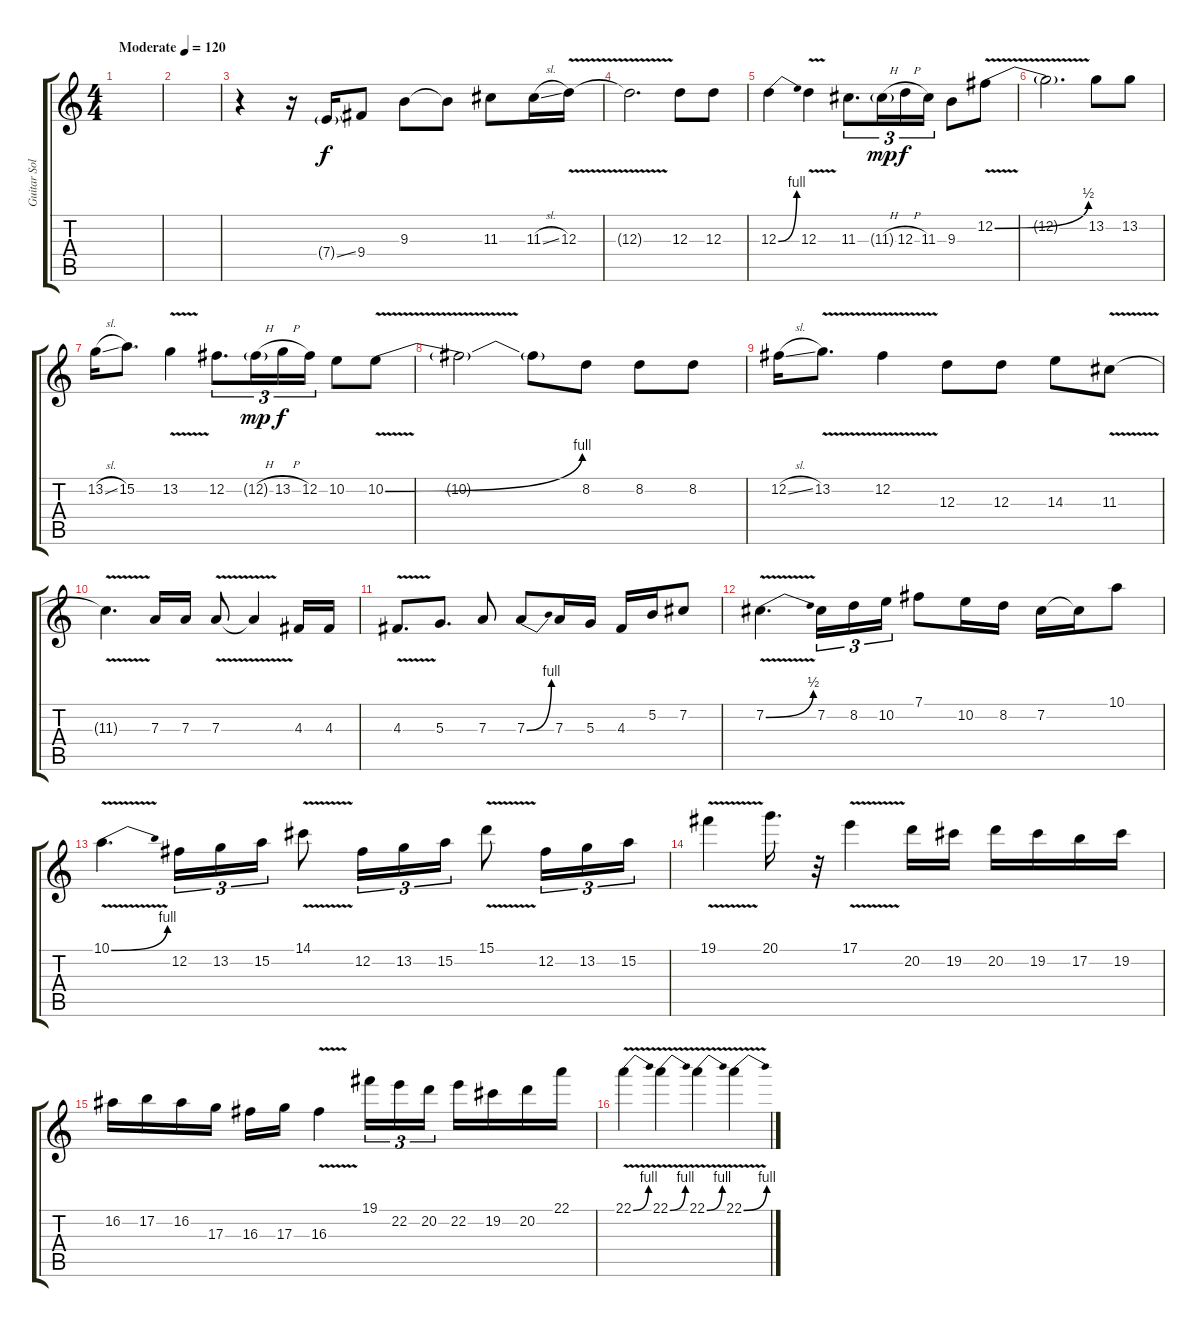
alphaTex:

\track ("Guitar Solo" "Guitar Sol") {instrument overdrivenguitar}
\staff {score tabs}
\tuning (B3 Gb3 D3 A2 E2 B1) {hide}
\ts (4 4)
\tempo (120 "Moderate")
\clef g2
\ks c
|
|
r.4 r.16 7.4{ss g}.16 9.4.8{dy f} 9.3.8 9.3{t}.8 11.3.8 11.3{sl}.16 12.3{v}.16 |
12.3{t}.2{d} 12.3.8 12.3.8 |
12.3{be (bend 0 0 60 4)}.4 12.3{v}.4 11.3.8{d tu (3 2)} 11.3{h g}.16{tu (3 2) dy mp} 12.3{h}.16{tu (3 2) dy f} 11.3.16{tu (3 2)} 9.3.8 12.2{be (bend 0 0 60 2) v}.8 |
12.2{t}.2{d} 13.2.8 13.2.8 |
13.2{sl}.16 15.2.8{d} 13.2{v}.4 12.2.8{d tu (3 2)} 12.2{h g}.16{tu (3 2) dy mp} 13.2{h}.16{tu (3 2) dy f} 12.2.16{tu (3 2)} 10.2.8 10.2{be (bend 0 0 60 4) v}.8 |
10.2{t}.2 10.2{t}.8 8.2.8 8.2.8 8.2.8 |
12.2{sl}.16 13.2{v}.8{d} 12.2{v}.4 12.3.8 12.3.8 14.3.8 11.3{v}.8 |
11.3{t}.4{d} 7.3.16 7.3.16 7.3{v}.8 7.3{t}.4 4.3.16 4.3.16 |
4.3{v}.8{d} 5.3.8{d} 7.3.8 7.3{be (bend 0 0 60 4)}.8 7.3.16 5.3.16 4.3.16 5.2.16 7.2.8 |
7.2{be (bend 0 0 60 2) v}.4{d} 7.2.16{tu (3 2)} 8.2.16{tu (3 2)} 10.2.16{tu (3 2)} 7.1.8 10.2.16 8.2.16 7.2.16 7.2{t}.16 10.1.8 |
10.1{be (bend 0 0 60 4) v}.4{d} 12.2.16{tu (3 2)} 13.2.16{tu (3 2)} 15.2.16{tu (3 2)} 14.1{v}.8 12.2.16{tu (3 2)} 13.2.16{tu (3 2)} 15.2.16{tu (3 2)} 15.1{v}.8 12.2.16{tu (3 2)} 13.2.16{tu (3 2)} 15.2.16{tu (3 2)} |
19.1{v}.4 20.1.16{d} r.32 17.1{v}.4 20.2.16 19.2.16 20.2.16 19.2.16 17.2.16 19.2.16 |
16.2.16 17.2.16 16.2.16 17.3.16 16.3.16 17.3.16 16.3{v}.4 19.1.16{tu (3 2)} 22.2.16{tu (3 2)} 20.2.16{tu (3 2)} 22.2.16 19.2.16 20.2.16 22.1.16 |
22.1{be (bend 0 0 60 4) v}.4 22.1{be (bend 0 0 60 4) v}.4 22.1{be (bend 0 0 60 4) v}.4 22.1{be (bend 0 0 60 4) v}.4
